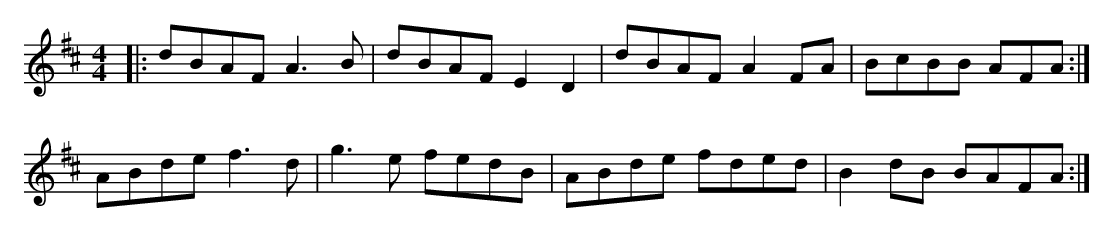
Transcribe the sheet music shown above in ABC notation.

X:1
M:4/4
K:D
|:dBAF A3B|dBAF E2D2|dBAF A2FA|BcBB AFA:|
ABde f3d|g3e fedB|ABde fded|B2dB BAFA:|
